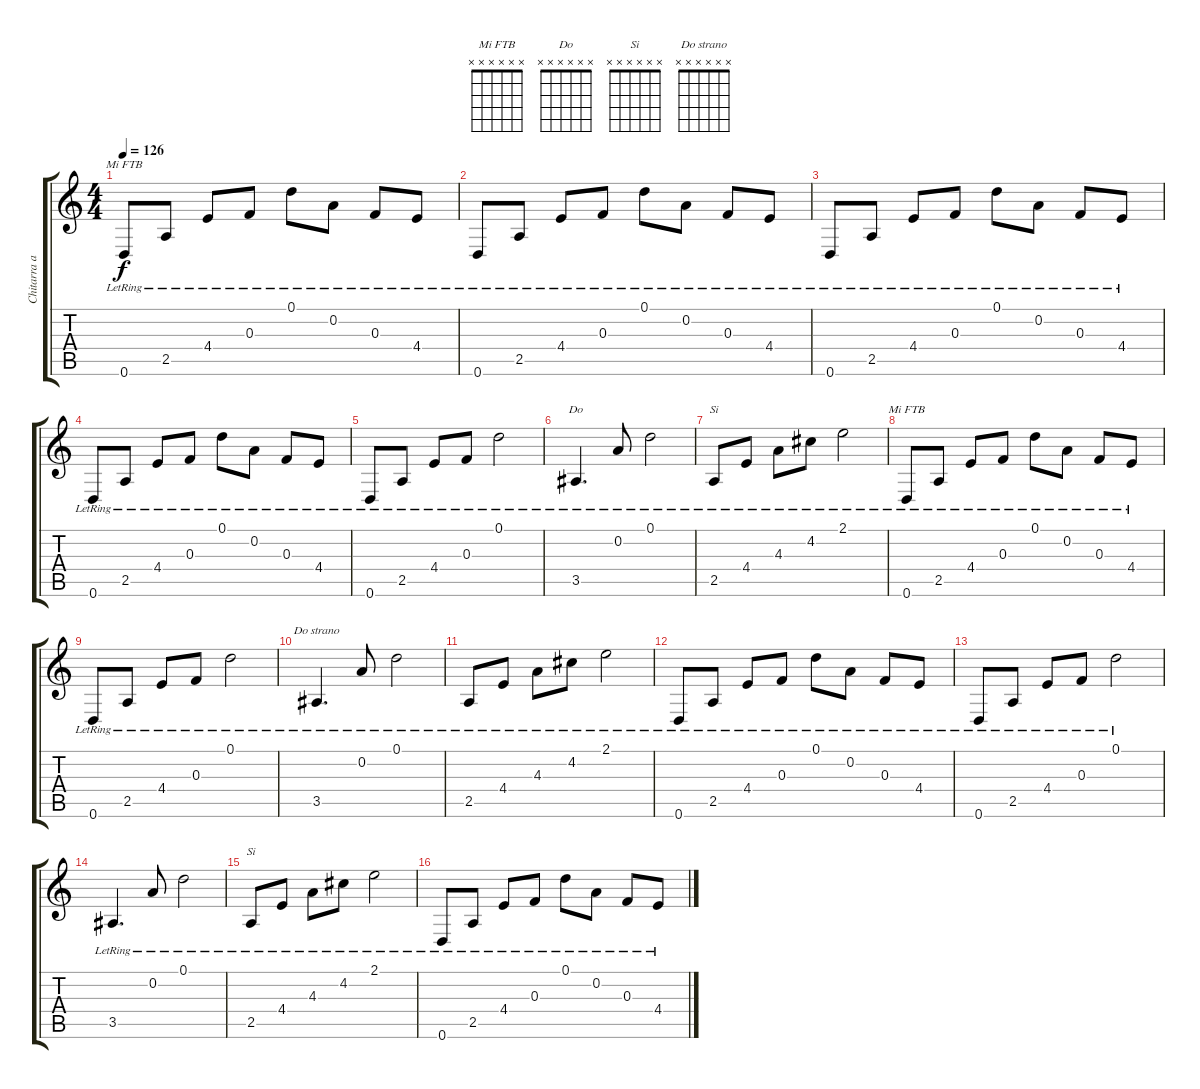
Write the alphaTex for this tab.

\track ("Chitarra acustica" "Chitarra a") {instrument acousticguitarsteel}
\staff {score tabs}
\tuning (D4 A3 F3 C3 G2 D2) {hide}
\chord ("Mi FTB" 0 0 0 4 2 0)
\chord ("Do" x x x x x x)
\chord ("Si" 2 4 4 4 2 x) {barre 2}
\chord ("Mi FTB" x x x x x x)
\chord ("Do strano" x x x x x x)
\chord ("Si" x x x x x x)
\ts (4 4)
\tempo 126
\clef g2
\ks c
0.6{lr}.8{ch "Mi FTB" dy f instrument acousticguitarsteel} 2.5{lr}.8 4.4{lr}.8 0.3{lr}.8 0.1{lr}.8 0.2{lr}.8 0.3{lr}.8 4.4{lr}.8 |
0.6{lr}.8 2.5{lr}.8 4.4{lr}.8 0.3{lr}.8 0.1{lr}.8 0.2{lr}.8 0.3{lr}.8 4.4{lr}.8 |
0.6{lr}.8 2.5{lr}.8 4.4{lr}.8 0.3{lr}.8 0.1{lr}.8 0.2{lr}.8 0.3{lr}.8 4.4{lr}.8 |
0.6{lr}.8 2.5{lr}.8 4.4{lr}.8 0.3{lr}.8 0.1{lr}.8 0.2{lr}.8 0.3{lr}.8 4.4{lr}.8 |
0.6{lr}.8 2.5{lr}.8 4.4{lr}.8 0.3{lr}.8 0.1{lr}.2 |
3.5{lr}.4{d ch "Do"} 0.2{lr}.8 0.1{lr}.2 |
2.5{lr}.8{ch "Si"} 4.4{lr}.8 4.3{lr}.8 4.2{lr}.8 2.1{lr}.2 |
0.6{lr}.8{ch "Mi FTB"} 2.5{lr}.8 4.4{lr}.8 0.3{lr}.8 0.1{lr}.8 0.2{lr}.8 0.3{lr}.8 4.4{lr}.8 |
0.6{lr}.8 2.5{lr}.8 4.4{lr}.8 0.3{lr}.8 0.1{lr}.2 |
3.5{lr}.4{d ch "Do strano"} 0.2{lr}.8 0.1{lr}.2 |
2.5{lr}.8 4.4{lr}.8 4.3{lr}.8 4.2{lr}.8 2.1{lr}.2 |
0.6{lr}.8 2.5{lr}.8 4.4{lr}.8 0.3{lr}.8 0.1{lr}.8 0.2{lr}.8 0.3{lr}.8 4.4{lr}.8 |
0.6{lr}.8 2.5{lr}.8 4.4{lr}.8 0.3{lr}.8 0.1{lr}.2 |
3.5{lr}.4{d} 0.2{lr}.8 0.1{lr}.2 |
2.5{lr}.8{ch "Si"} 4.4{lr}.8 4.3{lr}.8 4.2{lr}.8 2.1{lr}.2 |
0.6{lr}.8 2.5{lr}.8 4.4{lr}.8 0.3{lr}.8 0.1{lr}.8 0.2{lr}.8 0.3{lr}.8 4.4{lr}.8
